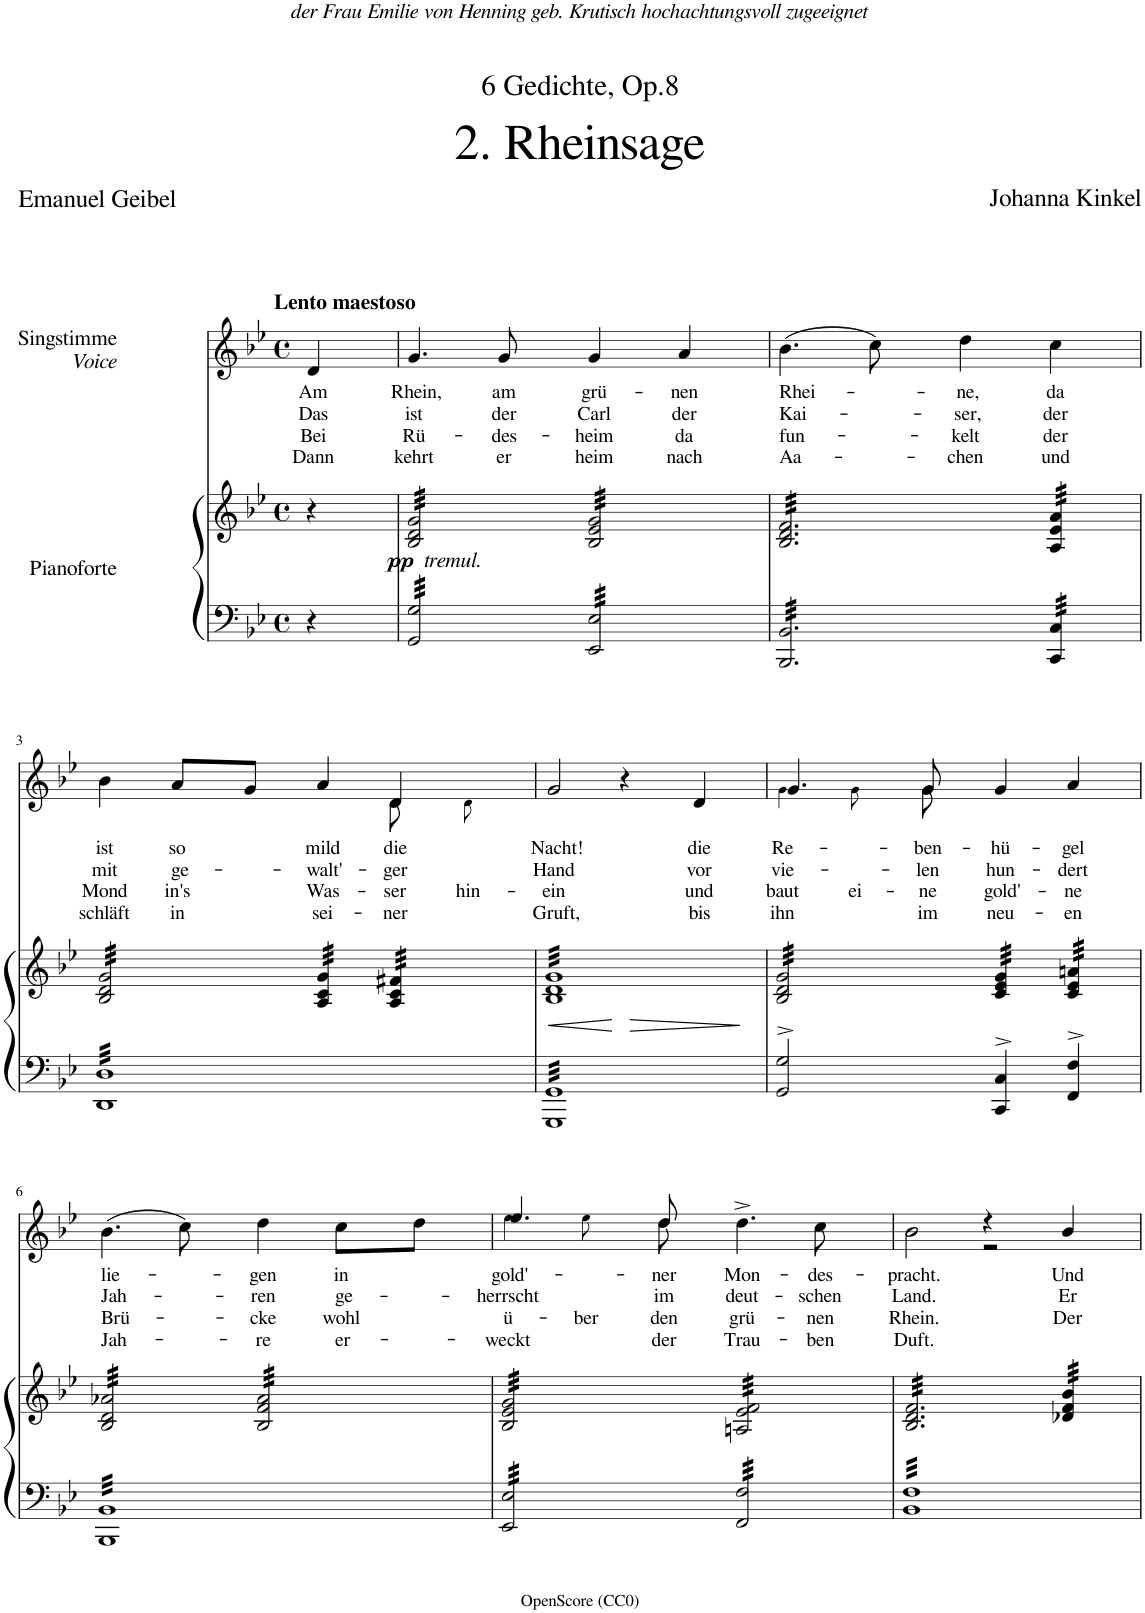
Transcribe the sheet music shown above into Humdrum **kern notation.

**kern	**kern	**dynam	**kern	**text	**text	**text	**text
*part2	*part2	*part2	*part1	*part1	*part1	*part1	*part1
*staff3	*staff2	*staff2/3	*staff1	*staff1	*staff1	*staff1	*staff1
*I"Pianoforte	*	*	*I"Singstimme Voice	*	*	*	*
*I'Pno	*	*	*	*	*	*	*
*clefF4	*clefG2	*	*clefG2	*	*	*	*
*k[b-e-]	*k[b-e-]	*	*k[b-e-]	*	*	*	*
*M4/4	*M4/4	*	*M4/4	*	*	*	*
*met(c)	*met(c)	*	*met(c)	*	*	*	*
=	=	=	=	=	=	=	=
!	!	!	!LO:TX:a:B:t=Lento maestoso	!	!	!	!
!	!	!	!	!LO:LY:b	!LO:LY:b	!LO:LY:b	!LO:LY:b
4r	4r	.	4d/	Am	Das	Bei	Dann
=1	=1	=1	=1	=1	=1	=1	=1
!	!	!LO:DY:b	!	!LO:LY:b	!LO:LY:b	!LO:LY:b	!LO:LY:b
!	!	!LO:DY:n=1:b	!	!	!	!	!
*tremolo	*	*	*	*	*	*	*
*	*tremolo	*	*	*	*	*	*
32GG/ 32G/LLL	32B-/ 32d/ 32g/LLL	pp other-dynamics	4.g/	Rhein,	ist	Rü-	kehrt
32GG/ 32G/	32B-/ 32d/ 32g/	.	.	.	.	.	.
32GG/ 32G/	32B-/ 32d/ 32g/	.	.	.	.	.	.
32GG/ 32G/	32B-/ 32d/ 32g/	.	.	.	.	.	.
32GG/ 32G/	32B-/ 32d/ 32g/	.	.	.	.	.	.
32GG/ 32G/	32B-/ 32d/ 32g/	.	.	.	.	.	.
32GG/ 32G/	32B-/ 32d/ 32g/	.	.	.	.	.	.
32GG/ 32G/	32B-/ 32d/ 32g/	.	.	.	.	.	.
32GG/ 32G/	32B-/ 32d/ 32g/	.	.	.	.	.	.
32GG/ 32G/	32B-/ 32d/ 32g/	.	.	.	.	.	.
32GG/ 32G/	32B-/ 32d/ 32g/	.	.	.	.	.	.
32GG/ 32G/	32B-/ 32d/ 32g/	.	.	.	.	.	.
!	!	!	!	!LO:LY:b	!LO:LY:b	!LO:LY:b	!LO:LY:b
32GG/ 32G/	32B-/ 32d/ 32g/	.	8g/	am	der	-des-	er
32GG/ 32G/	32B-/ 32d/ 32g/	.	.	.	.	.	.
32GG/ 32G/	32B-/ 32d/ 32g/	.	.	.	.	.	.
32GG/ 32G/JJJ	32B-/ 32d/ 32g/JJJ	.	.	.	.	.	.
!	!	!	!	!LO:LY:b	!LO:LY:b	!LO:LY:b	!LO:LY:b
32EE-/ 32E-/LLL	32B-/ 32e-/ 32g/LLL	.	4g/	grü-	Carl	-heim	heim
32EE-/ 32E-/	32B-/ 32e-/ 32g/	.	.	.	.	.	.
32EE-/ 32E-/	32B-/ 32e-/ 32g/	.	.	.	.	.	.
32EE-/ 32E-/	32B-/ 32e-/ 32g/	.	.	.	.	.	.
32EE-/ 32E-/	32B-/ 32e-/ 32g/	.	.	.	.	.	.
32EE-/ 32E-/	32B-/ 32e-/ 32g/	.	.	.	.	.	.
32EE-/ 32E-/	32B-/ 32e-/ 32g/	.	.	.	.	.	.
32EE-/ 32E-/	32B-/ 32e-/ 32g/	.	.	.	.	.	.
!	!	!	!	!LO:LY:b	!LO:LY:b	!LO:LY:b	!LO:LY:b
32EE-/ 32E-/	32B-/ 32e-/ 32g/	.	4a/	-nen	der	da	nach
32EE-/ 32E-/	32B-/ 32e-/ 32g/	.	.	.	.	.	.
32EE-/ 32E-/	32B-/ 32e-/ 32g/	.	.	.	.	.	.
32EE-/ 32E-/	32B-/ 32e-/ 32g/	.	.	.	.	.	.
32EE-/ 32E-/	32B-/ 32e-/ 32g/	.	.	.	.	.	.
32EE-/ 32E-/	32B-/ 32e-/ 32g/	.	.	.	.	.	.
32EE-/ 32E-/	32B-/ 32e-/ 32g/	.	.	.	.	.	.
32EE-/ 32E-/JJJ	32B-/ 32e-/ 32g/JJJ	.	.	.	.	.	.
=2	=2	=2	=2	=2	=2	=2	=2
!	!	!	!	!LO:LY:b	!LO:LY:b	!LO:LY:b	!LO:LY:b
32BBB-/ 32BB-/LLL	32B-/ 32d/ 32f/LLL	.	(4.b-\	Rhei-	Kai-	fun-	Aa-
32BBB-/ 32BB-/	32B-/ 32d/ 32f/	.	.	.	.	.	.
32BBB-/ 32BB-/	32B-/ 32d/ 32f/	.	.	.	.	.	.
32BBB-/ 32BB-/	32B-/ 32d/ 32f/	.	.	.	.	.	.
32BBB-/ 32BB-/	32B-/ 32d/ 32f/	.	.	.	.	.	.
32BBB-/ 32BB-/	32B-/ 32d/ 32f/	.	.	.	.	.	.
32BBB-/ 32BB-/	32B-/ 32d/ 32f/	.	.	.	.	.	.
32BBB-/ 32BB-/	32B-/ 32d/ 32f/	.	.	.	.	.	.
32BBB-/ 32BB-/	32B-/ 32d/ 32f/	.	.	.	.	.	.
32BBB-/ 32BB-/	32B-/ 32d/ 32f/	.	.	.	.	.	.
32BBB-/ 32BB-/	32B-/ 32d/ 32f/	.	.	.	.	.	.
32BBB-/ 32BB-/	32B-/ 32d/ 32f/	.	.	.	.	.	.
32BBB-/ 32BB-/	32B-/ 32d/ 32f/	.	8cc\)	.	.	.	.
32BBB-/ 32BB-/	32B-/ 32d/ 32f/	.	.	.	.	.	.
32BBB-/ 32BB-/	32B-/ 32d/ 32f/	.	.	.	.	.	.
32BBB-/ 32BB-/	32B-/ 32d/ 32f/	.	.	.	.	.	.
!	!	!	!	!LO:LY:b	!LO:LY:b	!LO:LY:b	!LO:LY:b
32BBB-/ 32BB-/	32B-/ 32d/ 32f/	.	4dd\	-ne,	-ser,	-kelt	-chen
32BBB-/ 32BB-/	32B-/ 32d/ 32f/	.	.	.	.	.	.
32BBB-/ 32BB-/	32B-/ 32d/ 32f/	.	.	.	.	.	.
32BBB-/ 32BB-/	32B-/ 32d/ 32f/	.	.	.	.	.	.
32BBB-/ 32BB-/	32B-/ 32d/ 32f/	.	.	.	.	.	.
32BBB-/ 32BB-/	32B-/ 32d/ 32f/	.	.	.	.	.	.
32BBB-/ 32BB-/	32B-/ 32d/ 32f/	.	.	.	.	.	.
32BBB-/ 32BB-/JJJ	32B-/ 32d/ 32f/JJJ	.	.	.	.	.	.
!	!	!	!	!LO:LY:b	!LO:LY:b	!LO:LY:b	!LO:LY:b
32CC/ 32C/LLL	32A/ 32e-/ 32a/LLL	.	4cc\	da	der	der	und
32CC/ 32C/	32A/ 32e-/ 32a/	.	.	.	.	.	.
32CC/ 32C/	32A/ 32e-/ 32a/	.	.	.	.	.	.
32CC/ 32C/	32A/ 32e-/ 32a/	.	.	.	.	.	.
32CC/ 32C/	32A/ 32e-/ 32a/	.	.	.	.	.	.
32CC/ 32C/	32A/ 32e-/ 32a/	.	.	.	.	.	.
32CC/ 32C/	32A/ 32e-/ 32a/	.	.	.	.	.	.
32CC/ 32C/JJJ	32A/ 32e-/ 32a/JJJ	.	.	.	.	.	.
!!LO:LB:g=z
=3	=3	=3	=3	=3	=3	=3	=3
!	!	!	!	!LO:LY:b	!LO:LY:b	!LO:LY:b	!LO:LY:b
*	*	*	*^	*	*	*	*
32DD 32DLLL	32B-/ 32d/ 32g/LLL	.	4b-\	2ryy	ist	mit	Mond	schläft
32DD 32D	32B-/ 32d/ 32g/	.	.	.	.	.	.	.
32DD 32D	32B-/ 32d/ 32g/	.	.	.	.	.	.	.
32DD 32D	32B-/ 32d/ 32g/	.	.	.	.	.	.	.
32DD 32D	32B-/ 32d/ 32g/	.	.	.	.	.	.	.
32DD 32D	32B-/ 32d/ 32g/	.	.	.	.	.	.	.
32DD 32D	32B-/ 32d/ 32g/	.	.	.	.	.	.	.
32DD 32D	32B-/ 32d/ 32g/	.	.	.	.	.	.	.
!	!	!	!	!	!LO:LY:b	!LO:LY:b	!LO:LY:b	!LO:LY:b
32DD 32D	32B-/ 32d/ 32g/	.	8a/L	.	so	ge-	in's	in
32DD 32D	32B-/ 32d/ 32g/	.	.	.	.	.	.	.
32DD 32D	32B-/ 32d/ 32g/	.	.	.	.	.	.	.
32DD 32D	32B-/ 32d/ 32g/	.	.	.	.	.	.	.
32DD 32D	32B-/ 32d/ 32g/	.	8g/J	.	.	.	.	.
32DD 32D	32B-/ 32d/ 32g/	.	.	.	.	.	.	.
32DD 32D	32B-/ 32d/ 32g/	.	.	.	.	.	.	.
32DD 32D	32B-/ 32d/ 32g/JJJ	.	.	.	.	.	.	.
!	!	!	!	!	!LO:LY:b	!LO:LY:b	!LO:LY:b	!LO:LY:b
32DD 32D	32A/ 32c/ 32g/LLL	.	4a/	4ryy	mild	-walt'-	Was-	sei-
32DD 32D	32A/ 32c/ 32g/	.	.	.	.	.	.	.
32DD 32D	32A/ 32c/ 32g/	.	.	.	.	.	.	.
32DD 32D	32A/ 32c/ 32g/	.	.	.	.	.	.	.
32DD 32D	32A/ 32c/ 32g/	.	.	.	.	.	.	.
32DD 32D	32A/ 32c/ 32g/	.	.	.	.	.	.	.
32DD 32D	32A/ 32c/ 32g/	.	.	.	.	.	.	.
32DD 32D	32A/ 32c/ 32g/JJJ	.	.	.	.	.	.	.
!	!	!	!	!	!LO:LY:b	!LO:LY:b	!LO:LY:b	!LO:LY:b
32DD 32D	32A/ 32c/ 32f#X/LLL	.	4d/	8d\	die	-ger	-ser	-ner
32DD 32D	32A/ 32c/ 32f#X/	.	.	.	.	.	.	.
32DD 32D	32A/ 32c/ 32f#X/	.	.	.	.	.	.	.
32DD 32D	32A/ 32c/ 32f#X/	.	.	.	.	.	.	.
!	!	!	!	!	!	!	!LO:LY:b	!
32DD 32D	32A/ 32c/ 32f#X/	.	.	8d\	.	.	hin-	.
32DD 32D	32A/ 32c/ 32f#X/	.	.	.	.	.	.	.
32DD 32D	32A/ 32c/ 32f#X/	.	.	.	.	.	.	.
32DD 32DJJJ	32A/ 32c/ 32f#X/JJJ	.	.	.	.	.	.	.
=4	=4	=4	=4	=4	=4	=4	=4	=4
!	!	!LO:HP:b	!	!	!LO:LY:b	!LO:LY:b	!	!LO:LY:b
*	*^	*	*	*	*	*	*	*
!	!	!	!	!	!	!	!	!LO:LY:b	!
32GGG 32GGLLL	32B- 32d 32gLLL	2ryy	<	2g/	2g	.	.	-ein	Gruft,
32GGG 32GG	32B- 32d 32g	.	.	.	.	.	.	.	.
32GGG 32GG	32B- 32d 32g	.	.	.	.	.	.	.	.
32GGG 32GG	32B- 32d 32g	.	.	.	.	.	.	.	.
32GGG 32GG	32B- 32d 32g	.	.	.	.	.	.	.	.
32GGG 32GG	32B- 32d 32g	.	.	.	.	.	.	.	.
32GGG 32GG	32B- 32d 32g	.	.	.	.	.	.	.	.
32GGG 32GG	32B- 32d 32g	.	.	.	.	.	.	.	.
32GGG 32GG	32B- 32d 32g	.	.	.	.	.	.	.	.
32GGG 32GG	32B- 32d 32g	.	.	.	.	.	.	.	.
32GGG 32GG	32B- 32d 32g	.	.	.	.	.	.	.	.
32GGG 32GG	32B- 32d 32g	.	.	.	.	.	.	.	.
32GGG 32GG	32B- 32d 32g	.	.	.	.	.	.	.	.
32GGG 32GG	32B- 32d 32g	.	.	.	.	.	.	.	.
32GGG 32GG	32B- 32d 32g	.	.	.	.	.	.	.	.
32GGG 32GG	32B- 32d 32g	.	.	.	.	.	.	.	.
32GGG 32GG	32B- 32d 32g	2ryy	[	4r	2ryy	.	.	.	.
32GGG 32GG	32B- 32d 32g	.	.	.	.	.	.	.	.
32GGG 32GG	32B- 32d 32g	.	.	.	.	.	.	.	.
32GGG 32GG	32B- 32d 32g	.	.	.	.	.	.	.	.
32GGG 32GG	32B- 32d 32g	.	.	.	.	.	.	.	.
32GGG 32GG	32B- 32d 32g	.	.	.	.	.	.	.	.
32GGG 32GG	32B- 32d 32g	.	.	.	.	.	.	.	.
32GGG 32GG	32B- 32d 32g	.	.	.	.	.	.	.	.
!	!	!	!	!	!	!LO:LY:b	!LO:LY:b	!LO:LY:b	!LO:LY:b
32GGG 32GG	32B- 32d 32g	.	.	4d/	.	die	vor	und	bis
32GGG 32GG	32B- 32d 32g	.	.	.	.	.	.	.	.
32GGG 32GG	32B- 32d 32g	.	.	.	.	.	.	.	.
32GGG 32GG	32B- 32d 32g	.	.	.	.	.	.	.	.
32GGG 32GG	32B- 32d 32g	.	.	.	.	.	.	.	.
32GGG 32GG	32B- 32d 32g	.	.	.	.	.	.	.	.
32GGG 32GG	32B- 32d 32g	.	.	.	.	.	.	.	.
32GGG 32GGJJJ	32B- 32d 32gJJJ	.	.	.	.	.	.	.	.
*Xtremolo	*	*	*	*	*	*	*	*	*
*	*v	*v	*	*	*	*	*	*	*
=5	=5	=5	=5	=5	=5	=5	=5	=5
!	!	!	!	!	!LO:LY:b	!LO:LY:b	!	!LO:LY:b
!	!	!	!	!	!	!	!LO:LY:b	!
2GG/^> 2G/^>	32B-/ 32d/ 32g/LLL	.	4.g/	4g\	.	.	baut	ihn
.	32B-/ 32d/ 32g/	.	.	.	.	.	.	.
.	32B-/ 32d/ 32g/	.	.	.	.	.	.	.
.	32B-/ 32d/ 32g/	.	.	.	.	.	.	.
.	32B-/ 32d/ 32g/	.	.	.	.	.	.	.
.	32B-/ 32d/ 32g/	.	.	.	.	.	.	.
.	32B-/ 32d/ 32g/	.	.	.	.	.	.	.
.	32B-/ 32d/ 32g/	.	.	.	.	.	.	.
!	!	!	!	!	!	!	!LO:LY:b	!
.	32B-/ 32d/ 32g/	.	.	8g\	.	.	ei-	.
.	32B-/ 32d/ 32g/	.	.	.	.	.	.	.
.	32B-/ 32d/ 32g/	.	.	.	.	.	.	.
.	32B-/ 32d/ 32g/	.	.	.	.	.	.	.
!	!	!	!	!	!LO:LY:b	!LO:LY:b	!	!LO:LY:b
!	!	!	!	!	!	!	!LO:LY:b	!
.	32B-/ 32d/ 32g/	.	8g/	8g\	.	.	-ne	im
.	32B-/ 32d/ 32g/	.	.	.	.	.	.	.
.	32B-/ 32d/ 32g/	.	.	.	.	.	.	.
.	32B-/ 32d/ 32g/JJJ	.	.	.	.	.	.	.
!	!	!	!	!	!LO:LY:b	!LO:LY:b	!LO:LY:b	!LO:LY:b
4CC/^> 4C/^>	32c/ 32e-/ 32g/LLL	.	4g/	2ryy	-hü-	hun-	gold'-	neu-
.	32c/ 32e-/ 32g/	.	.	.	.	.	.	.
.	32c/ 32e-/ 32g/	.	.	.	.	.	.	.
.	32c/ 32e-/ 32g/	.	.	.	.	.	.	.
.	32c/ 32e-/ 32g/	.	.	.	.	.	.	.
.	32c/ 32e-/ 32g/	.	.	.	.	.	.	.
.	32c/ 32e-/ 32g/	.	.	.	.	.	.	.
.	32c/ 32e-/ 32g/JJJ	.	.	.	.	.	.	.
!	!	!	!	!	!LO:LY:b	!LO:LY:b	!LO:LY:b	!LO:LY:b
4FF/^> 4F/^>	32c/ 32e-/ 32an/LLL	.	4a/	.	-gel	-dert	-ne	-en
.	32c/ 32e-/ 32an/	.	.	.	.	.	.	.
.	32c/ 32e-/ 32an/	.	.	.	.	.	.	.
.	32c/ 32e-/ 32an/	.	.	.	.	.	.	.
.	32c/ 32e-/ 32an/	.	.	.	.	.	.	.
.	32c/ 32e-/ 32an/	.	.	.	.	.	.	.
.	32c/ 32e-/ 32an/	.	.	.	.	.	.	.
.	32c/ 32e-/ 32an/JJJ	.	.	.	.	.	.	.
*	*	*	*v	*v	*	*	*	*
!!LO:LB:g=z
=6	=6	=6	=6	=6	=6	=6	=6
!	!	!	!	!LO:LY:b	!LO:LY:b	!LO:LY:b	!LO:LY:b
*tremolo	*	*	*	*	*	*	*
32BBB- 32BB-LLL	32B-/ 32d/ 32a-X/LLL	.	(4.b-\	lie-	Jah-	Brü-	Jah-
32BBB- 32BB-	32B-/ 32d/ 32a-X/	.	.	.	.	.	.
32BBB- 32BB-	32B-/ 32d/ 32a-X/	.	.	.	.	.	.
32BBB- 32BB-	32B-/ 32d/ 32a-X/	.	.	.	.	.	.
32BBB- 32BB-	32B-/ 32d/ 32a-X/	.	.	.	.	.	.
32BBB- 32BB-	32B-/ 32d/ 32a-X/	.	.	.	.	.	.
32BBB- 32BB-	32B-/ 32d/ 32a-X/	.	.	.	.	.	.
32BBB- 32BB-	32B-/ 32d/ 32a-X/	.	.	.	.	.	.
32BBB- 32BB-	32B-/ 32d/ 32a-X/	.	.	.	.	.	.
32BBB- 32BB-	32B-/ 32d/ 32a-X/	.	.	.	.	.	.
32BBB- 32BB-	32B-/ 32d/ 32a-X/	.	.	.	.	.	.
32BBB- 32BB-	32B-/ 32d/ 32a-X/	.	.	.	.	.	.
32BBB- 32BB-	32B-/ 32d/ 32a-X/	.	8cc\)	.	.	.	.
32BBB- 32BB-	32B-/ 32d/ 32a-X/	.	.	.	.	.	.
32BBB- 32BB-	32B-/ 32d/ 32a-X/	.	.	.	.	.	.
32BBB- 32BB-	32B-/ 32d/ 32a-X/JJJ	.	.	.	.	.	.
!	!	!	!	!LO:LY:b	!LO:LY:b	!LO:LY:b	!LO:LY:b
32BBB- 32BB-	32B-/ 32f/ 32a-/LLL	.	4dd\	-gen	-ren	-cke	-re
32BBB- 32BB-	32B-/ 32f/ 32a-/	.	.	.	.	.	.
32BBB- 32BB-	32B-/ 32f/ 32a-/	.	.	.	.	.	.
32BBB- 32BB-	32B-/ 32f/ 32a-/	.	.	.	.	.	.
32BBB- 32BB-	32B-/ 32f/ 32a-/	.	.	.	.	.	.
32BBB- 32BB-	32B-/ 32f/ 32a-/	.	.	.	.	.	.
32BBB- 32BB-	32B-/ 32f/ 32a-/	.	.	.	.	.	.
32BBB- 32BB-	32B-/ 32f/ 32a-/	.	.	.	.	.	.
!	!	!	!	!LO:LY:b	!LO:LY:b	!LO:LY:b	!LO:LY:b
32BBB- 32BB-	32B-/ 32f/ 32a-/	.	8cc\L	in	ge-	wohl	er-
32BBB- 32BB-	32B-/ 32f/ 32a-/	.	.	.	.	.	.
32BBB- 32BB-	32B-/ 32f/ 32a-/	.	.	.	.	.	.
32BBB- 32BB-	32B-/ 32f/ 32a-/	.	.	.	.	.	.
32BBB- 32BB-	32B-/ 32f/ 32a-/	.	8dd\J	.	.	.	.
32BBB- 32BB-	32B-/ 32f/ 32a-/	.	.	.	.	.	.
32BBB- 32BB-	32B-/ 32f/ 32a-/	.	.	.	.	.	.
32BBB- 32BB-JJJ	32B-/ 32f/ 32a-/JJJ	.	.	.	.	.	.
=7	=7	=7	=7	=7	=7	=7	=7
!	!	!	!	!LO:LY:b	!LO:LY:b	!	!LO:LY:b
*	*	*	*^	*	*	*	*
!	!	!	!	!	!	!	!LO:LY:b	!
32EE-/ 32E-/LLL	32B-/ 32e-/ 32g/LLL	.	4.ee-/	4ee-\	.	.	ü-	-weckt
32EE-/ 32E-/	32B-/ 32e-/ 32g/	.	.	.	.	.	.	.
32EE-/ 32E-/	32B-/ 32e-/ 32g/	.	.	.	.	.	.	.
32EE-/ 32E-/	32B-/ 32e-/ 32g/	.	.	.	.	.	.	.
32EE-/ 32E-/	32B-/ 32e-/ 32g/	.	.	.	.	.	.	.
32EE-/ 32E-/	32B-/ 32e-/ 32g/	.	.	.	.	.	.	.
32EE-/ 32E-/	32B-/ 32e-/ 32g/	.	.	.	.	.	.	.
32EE-/ 32E-/	32B-/ 32e-/ 32g/	.	.	.	.	.	.	.
!	!	!	!	!	!	!	!LO:LY:b	!
32EE-/ 32E-/	32B-/ 32e-/ 32g/	.	.	8ee-\	.	.	-ber	.
32EE-/ 32E-/	32B-/ 32e-/ 32g/	.	.	.	.	.	.	.
32EE-/ 32E-/	32B-/ 32e-/ 32g/	.	.	.	.	.	.	.
32EE-/ 32E-/	32B-/ 32e-/ 32g/	.	.	.	.	.	.	.
!	!	!	!	!	!LO:LY:b	!LO:LY:b	!	!LO:LY:b
!	!	!	!	!	!	!	!LO:LY:b	!
32EE-/ 32E-/	32B-/ 32e-/ 32g/	.	8dd/	8dd\	.	.	den	der
32EE-/ 32E-/	32B-/ 32e-/ 32g/	.	.	.	.	.	.	.
32EE-/ 32E-/	32B-/ 32e-/ 32g/	.	.	.	.	.	.	.
32EE-/ 32E-/JJJ	32B-/ 32e-/ 32g/JJJ	.	.	.	.	.	.	.
!	!	!	!	!	!LO:LY:b	!LO:LY:b	!LO:LY:b	!LO:LY:b
32FF/ 32F/LLL	32An/ 32e-/ 32f/LLL	.	4.dd^>\	2ryy	Mon-	deut-	grü-	Trau-
32FF/ 32F/	32An/ 32e-/ 32f/	.	.	.	.	.	.	.
32FF/ 32F/	32An/ 32e-/ 32f/	.	.	.	.	.	.	.
32FF/ 32F/	32An/ 32e-/ 32f/	.	.	.	.	.	.	.
32FF/ 32F/	32An/ 32e-/ 32f/	.	.	.	.	.	.	.
32FF/ 32F/	32An/ 32e-/ 32f/	.	.	.	.	.	.	.
32FF/ 32F/	32An/ 32e-/ 32f/	.	.	.	.	.	.	.
32FF/ 32F/	32An/ 32e-/ 32f/	.	.	.	.	.	.	.
32FF/ 32F/	32An/ 32e-/ 32f/	.	.	.	.	.	.	.
32FF/ 32F/	32An/ 32e-/ 32f/	.	.	.	.	.	.	.
32FF/ 32F/	32An/ 32e-/ 32f/	.	.	.	.	.	.	.
32FF/ 32F/	32An/ 32e-/ 32f/	.	.	.	.	.	.	.
!	!	!	!	!	!LO:LY:b	!LO:LY:b	!LO:LY:b	!LO:LY:b
32FF/ 32F/	32An/ 32e-/ 32f/	.	8cc\	.	-des-	-schen	-nen	-ben
32FF/ 32F/	32An/ 32e-/ 32f/	.	.	.	.	.	.	.
32FF/ 32F/	32An/ 32e-/ 32f/	.	.	.	.	.	.	.
32FF/ 32F/JJJ	32An/ 32e-/ 32f/JJJ	.	.	.	.	.	.	.
=8	=8	=8	=8	=8	=8	=8	=8	=8
!	!	!	!	!	!LO:LY:b	!LO:LY:b	!LO:LY:b	!LO:LY:b
32BB- 32FLLL	32B-/ 32d/ 32f/LLL	.	2b-\	2b-	-pracht.	Land.	Rhein.	Duft.
32BB- 32F	32B-/ 32d/ 32f/	.	.	.	.	.	.	.
32BB- 32F	32B-/ 32d/ 32f/	.	.	.	.	.	.	.
32BB- 32F	32B-/ 32d/ 32f/	.	.	.	.	.	.	.
32BB- 32F	32B-/ 32d/ 32f/	.	.	.	.	.	.	.
32BB- 32F	32B-/ 32d/ 32f/	.	.	.	.	.	.	.
32BB- 32F	32B-/ 32d/ 32f/	.	.	.	.	.	.	.
32BB- 32F	32B-/ 32d/ 32f/	.	.	.	.	.	.	.
32BB- 32F	32B-/ 32d/ 32f/	.	.	.	.	.	.	.
32BB- 32F	32B-/ 32d/ 32f/	.	.	.	.	.	.	.
32BB- 32F	32B-/ 32d/ 32f/	.	.	.	.	.	.	.
32BB- 32F	32B-/ 32d/ 32f/	.	.	.	.	.	.	.
32BB- 32F	32B-/ 32d/ 32f/	.	.	.	.	.	.	.
32BB- 32F	32B-/ 32d/ 32f/	.	.	.	.	.	.	.
32BB- 32F	32B-/ 32d/ 32f/	.	.	.	.	.	.	.
32BB- 32F	32B-/ 32d/ 32f/	.	.	.	.	.	.	.
32BB- 32F	32B-/ 32d/ 32f/	.	4r	2r	.	.	.	.
32BB- 32F	32B-/ 32d/ 32f/	.	.	.	.	.	.	.
32BB- 32F	32B-/ 32d/ 32f/	.	.	.	.	.	.	.
32BB- 32F	32B-/ 32d/ 32f/	.	.	.	.	.	.	.
32BB- 32F	32B-/ 32d/ 32f/	.	.	.	.	.	.	.
32BB- 32F	32B-/ 32d/ 32f/	.	.	.	.	.	.	.
32BB- 32F	32B-/ 32d/ 32f/	.	.	.	.	.	.	.
32BB- 32F	32B-/ 32d/ 32f/JJJ	.	.	.	.	.	.	.
!	!	!	!	!	!LO:LY:b	!LO:LY:b	!LO:LY:b	!
32BB- 32F	32d-X/ 32f/ 32b-/LLL	.	4b-/	.	Und	Er	Der	.
32BB- 32F	32d-X/ 32f/ 32b-/	.	.	.	.	.	.	.
32BB- 32F	32d-X/ 32f/ 32b-/	.	.	.	.	.	.	.
32BB- 32F	32d-X/ 32f/ 32b-/	.	.	.	.	.	.	.
32BB- 32F	32d-X/ 32f/ 32b-/	.	.	.	.	.	.	.
32BB- 32F	32d-X/ 32f/ 32b-/	.	.	.	.	.	.	.
32BB- 32F	32d-X/ 32f/ 32b-/	.	.	.	.	.	.	.
32BB- 32FJJJ	32d-X/ 32f/ 32b-/JJJ	.	.	.	.	.	.	.
*	*Xtremolo	*	*	*	*	*	*	*
*Xtremolo	*	*	*	*	*	*	*	*
*	*	*	*v	*v	*	*	*	*
=	=	=	=	=	=	=	=
*-	*-	*-	*-	*-	*-	*-	*-
